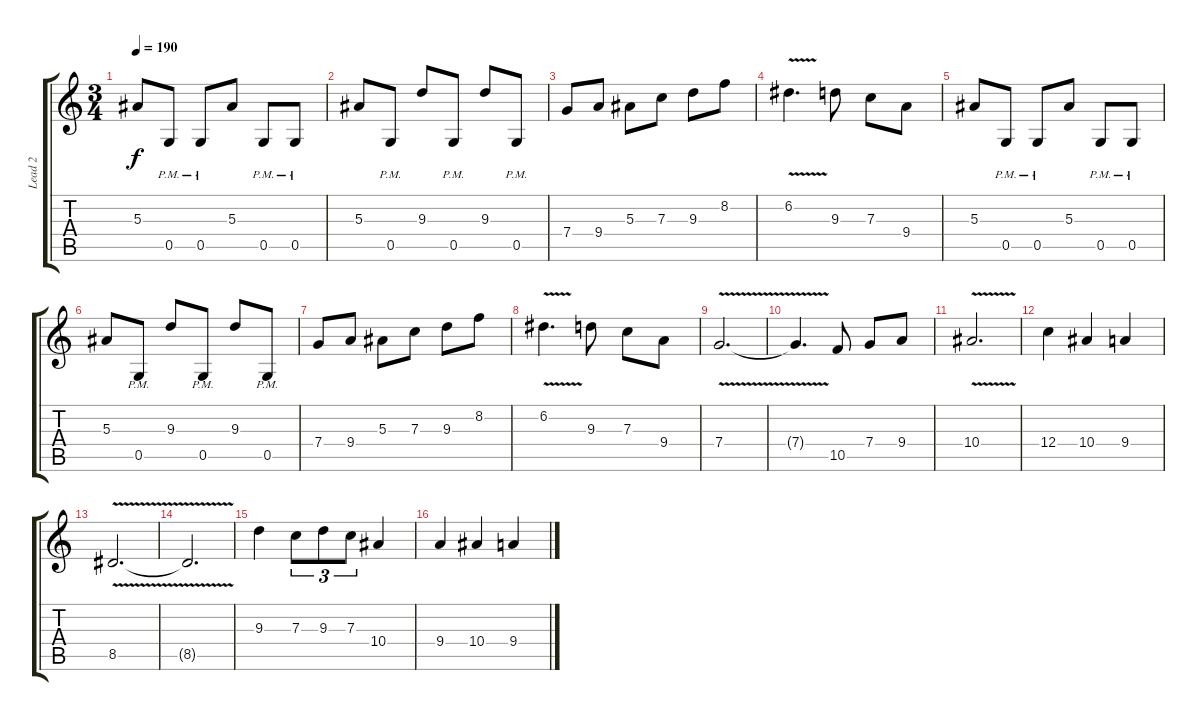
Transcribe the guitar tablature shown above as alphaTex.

\track ("Lead 2" "Lead 2") {instrument distortionguitar}
\staff {score tabs}
\tuning (D4 A3 F3 C3 G2 C2) {hide}
\ts (3 4)
\tempo 190
\clef g2
\ks c
5.3.8{dy f} 0.5{pm}.8 0.5{pm}.8 5.3.8 0.5{pm}.8 0.5{pm}.8 |
5.3.8 0.5{pm}.8 9.3.8 0.5{pm}.8 9.3.8 0.5{pm}.8 |
7.4.8 9.4.8 5.3.8 7.3.8 9.3.8 8.2.8 |
6.2{v}.4{d} 9.3.8 7.3.8 9.4.8 |
5.3.8 0.5{pm}.8 0.5{pm}.8 5.3.8 0.5{pm}.8 0.5{pm}.8 |
5.3.8 0.5{pm}.8 9.3.8 0.5{pm}.8 9.3.8 0.5{pm}.8 |
7.4.8 9.4.8 5.3.8 7.3.8 9.3.8 8.2.8 |
6.2{v}.4{d} 9.3.8 7.3.8 9.4.8 |
7.4{v}.2{d} |
7.4{t}.4{d} 10.5.8 7.4.8 9.4.8 |
10.4{v}.2{d} |
12.4.4 10.4.4 9.4.4 |
8.5{v}.2{d} |
8.5{t}.2{d} |
9.3.4 7.3.8{tu (3 2)} 9.3.8{tu (3 2)} 7.3.8{tu (3 2)} 10.4.4 |
9.4.4 10.4.4 9.4.4
